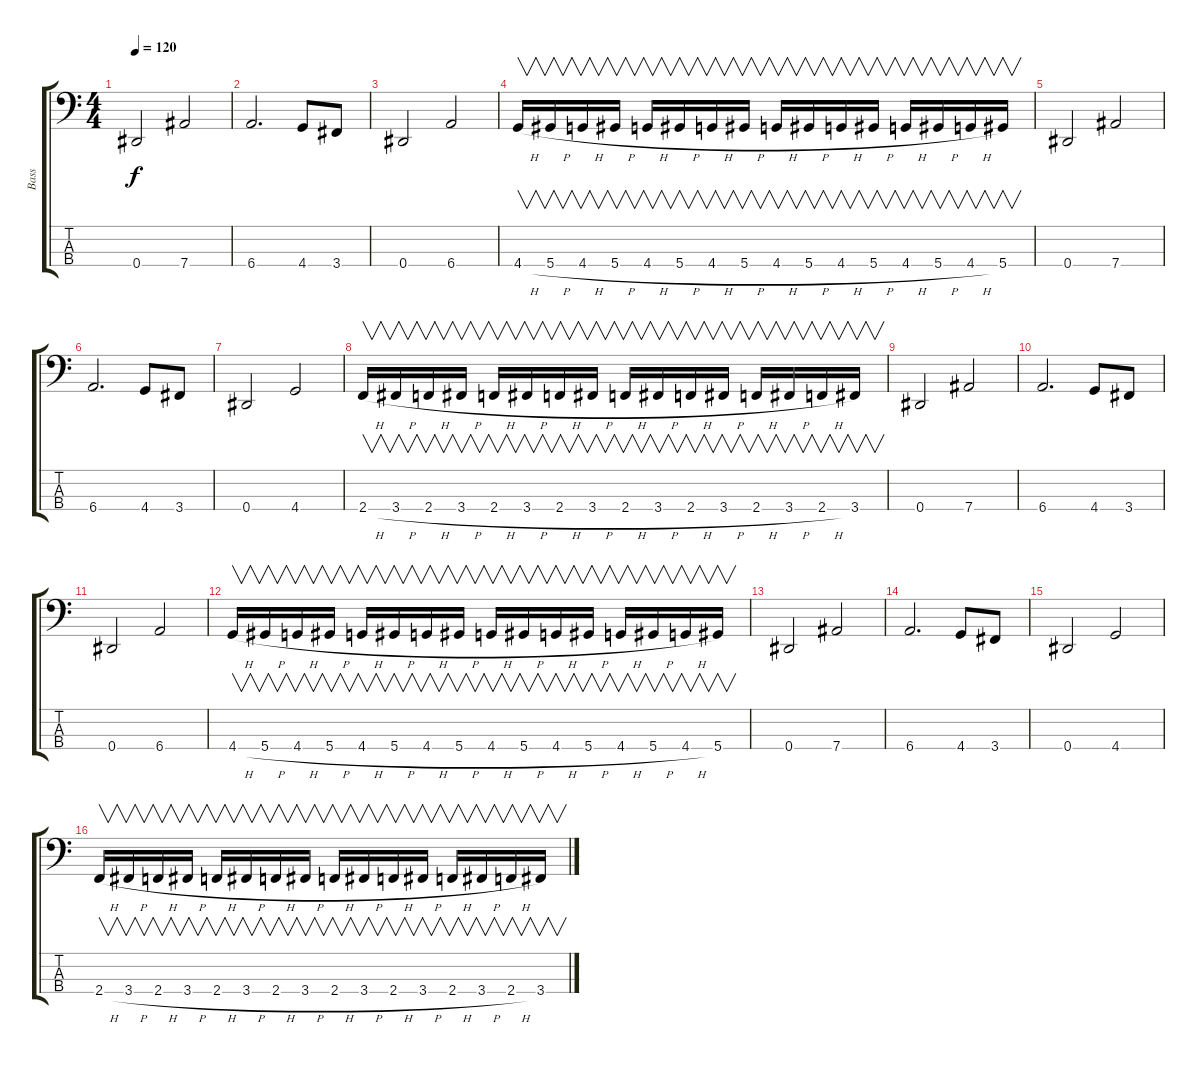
\track ("Bass" "Bass") {instrument electricbasspick}
\staff {score tabs}
\tuning (Gb2 Db2 Ab1 Eb1) {hide}
\ts (4 4)
\tempo 120
\clef f4
\ks c
0.4.2{dy f} 7.4.2 |
6.4.2{d} 4.4.8 3.4.8 |
0.4.2 6.4.2 |
4.4{h}.16{v} 5.4{h}.16{v} 4.4{h}.16{v} 5.4{h}.16{v} 4.4{h}.16{v} 5.4{h}.16{v} 4.4{h}.16{v} 5.4{h}.16{v} 4.4{h}.16{v} 5.4{h}.16{v} 4.4{h}.16{v} 5.4{h}.16{v} 4.4{h}.16{v} 5.4{h}.16{v} 4.4{h}.16{v} 5.4.16{v} |
0.4.2 7.4.2 |
6.4.2{d} 4.4.8 3.4.8 |
0.4.2 4.4.2 |
2.4{h}.16{v} 3.4{h}.16{v} 2.4{h}.16{v} 3.4{h}.16{v} 2.4{h}.16{v} 3.4{h}.16{v} 2.4{h}.16{v} 3.4{h}.16{v} 2.4{h}.16{v} 3.4{h}.16{v} 2.4{h}.16{v} 3.4{h}.16{v} 2.4{h}.16{v} 3.4{h}.16{v} 2.4{h}.16{v} 3.4.16{v} |
0.4.2 7.4.2 |
6.4.2{d} 4.4.8 3.4.8 |
0.4.2 6.4.2 |
4.4{h}.16{v} 5.4{h}.16{v} 4.4{h}.16{v} 5.4{h}.16{v} 4.4{h}.16{v} 5.4{h}.16{v} 4.4{h}.16{v} 5.4{h}.16{v} 4.4{h}.16{v} 5.4{h}.16{v} 4.4{h}.16{v} 5.4{h}.16{v} 4.4{h}.16{v} 5.4{h}.16{v} 4.4{h}.16{v} 5.4.16{v} |
0.4.2 7.4.2 |
6.4.2{d} 4.4.8 3.4.8 |
0.4.2 4.4.2 |
2.4{h}.16{v} 3.4{h}.16{v} 2.4{h}.16{v} 3.4{h}.16{v} 2.4{h}.16{v} 3.4{h}.16{v} 2.4{h}.16{v} 3.4{h}.16{v} 2.4{h}.16{v} 3.4{h}.16{v} 2.4{h}.16{v} 3.4{h}.16{v} 2.4{h}.16{v} 3.4{h}.16{v} 2.4{h}.16{v} 3.4.16{v}
